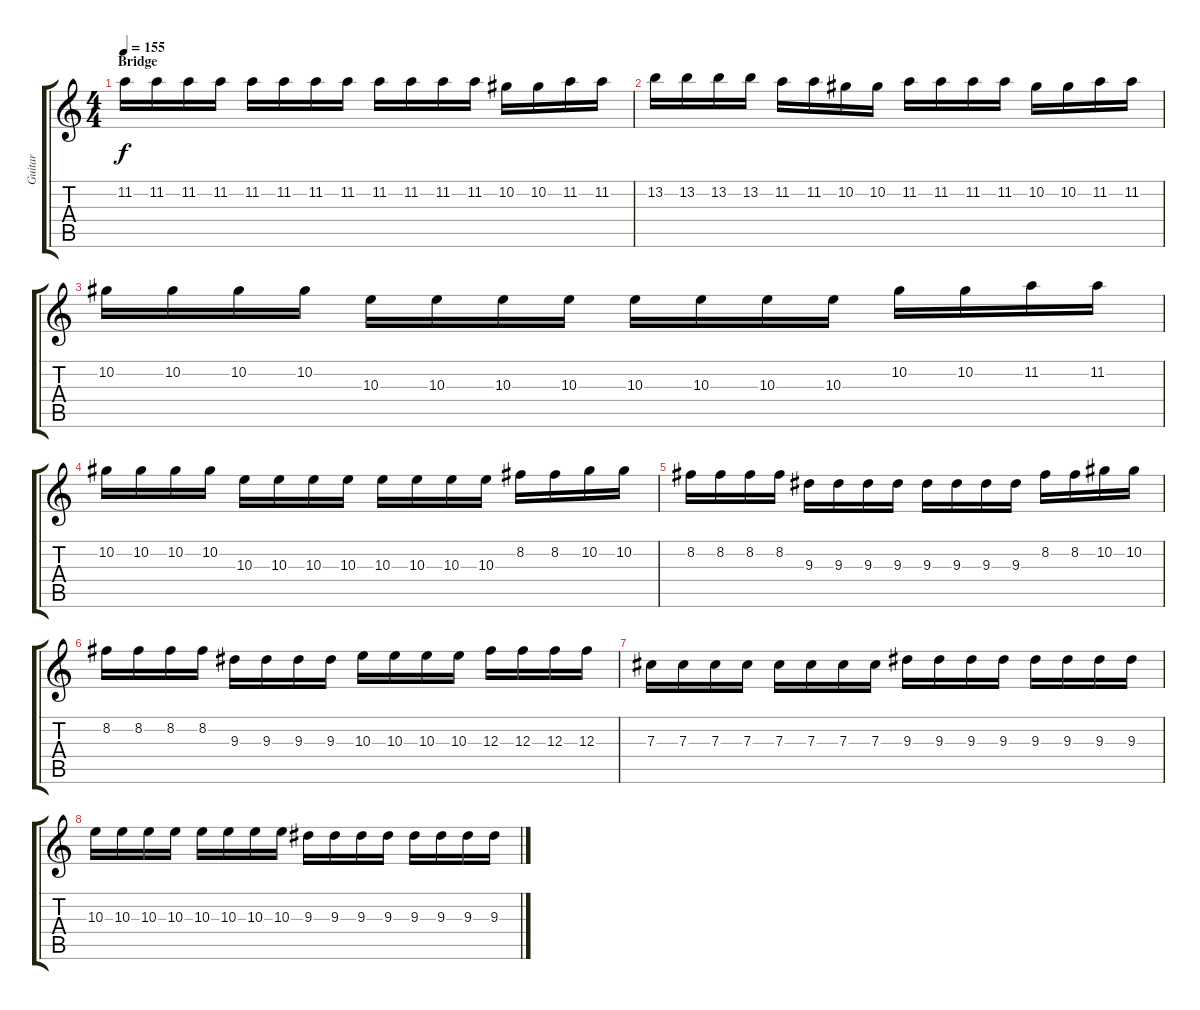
\track ("Guitar" "Guitar") {instrument acousticguitarsteel}
\staff {score tabs}
\tuning (Eb4 Bb3 Gb3 Db3 Ab2 Db2) {hide}
\ts (4 4)
\section ("" "Bridge")
\tempo 155
\clef g2
\ks c
11.2.16{dy f} 11.2.16 11.2.16 11.2.16 11.2.16 11.2.16 11.2.16 11.2.16 11.2.16 11.2.16 11.2.16 11.2.16 10.2.16 10.2.16 11.2.16 11.2.16 |
13.2.16 13.2.16 13.2.16 13.2.16 11.2.16 11.2.16 10.2.16 10.2.16 11.2.16 11.2.16 11.2.16 11.2.16 10.2.16 10.2.16 11.2.16 11.2.16 |
10.2.16 10.2.16 10.2.16 10.2.16 10.3.16 10.3.16 10.3.16 10.3.16 10.3.16 10.3.16 10.3.16 10.3.16 10.2.16 10.2.16 11.2.16 11.2.16 |
10.2.16 10.2.16 10.2.16 10.2.16 10.3.16 10.3.16 10.3.16 10.3.16 10.3.16 10.3.16 10.3.16 10.3.16 8.2.16 8.2.16 10.2.16 10.2.16 |
8.2.16 8.2.16 8.2.16 8.2.16 9.3.16 9.3.16 9.3.16 9.3.16 9.3.16 9.3.16 9.3.16 9.3.16 8.2.16 8.2.16 10.2.16 10.2.16 |
8.2.16 8.2.16 8.2.16 8.2.16 9.3.16 9.3.16 9.3.16 9.3.16 10.3.16 10.3.16 10.3.16 10.3.16 12.3.16 12.3.16 12.3.16 12.3.16 |
7.3.16 7.3.16 7.3.16 7.3.16 7.3.16 7.3.16 7.3.16 7.3.16 9.3.16 9.3.16 9.3.16 9.3.16 9.3.16 9.3.16 9.3.16 9.3.16 |
10.3.16 10.3.16 10.3.16 10.3.16 10.3.16 10.3.16 10.3.16 10.3.16 9.3.16 9.3.16 9.3.16 9.3.16 9.3.16 9.3.16 9.3.16 9.3.16
